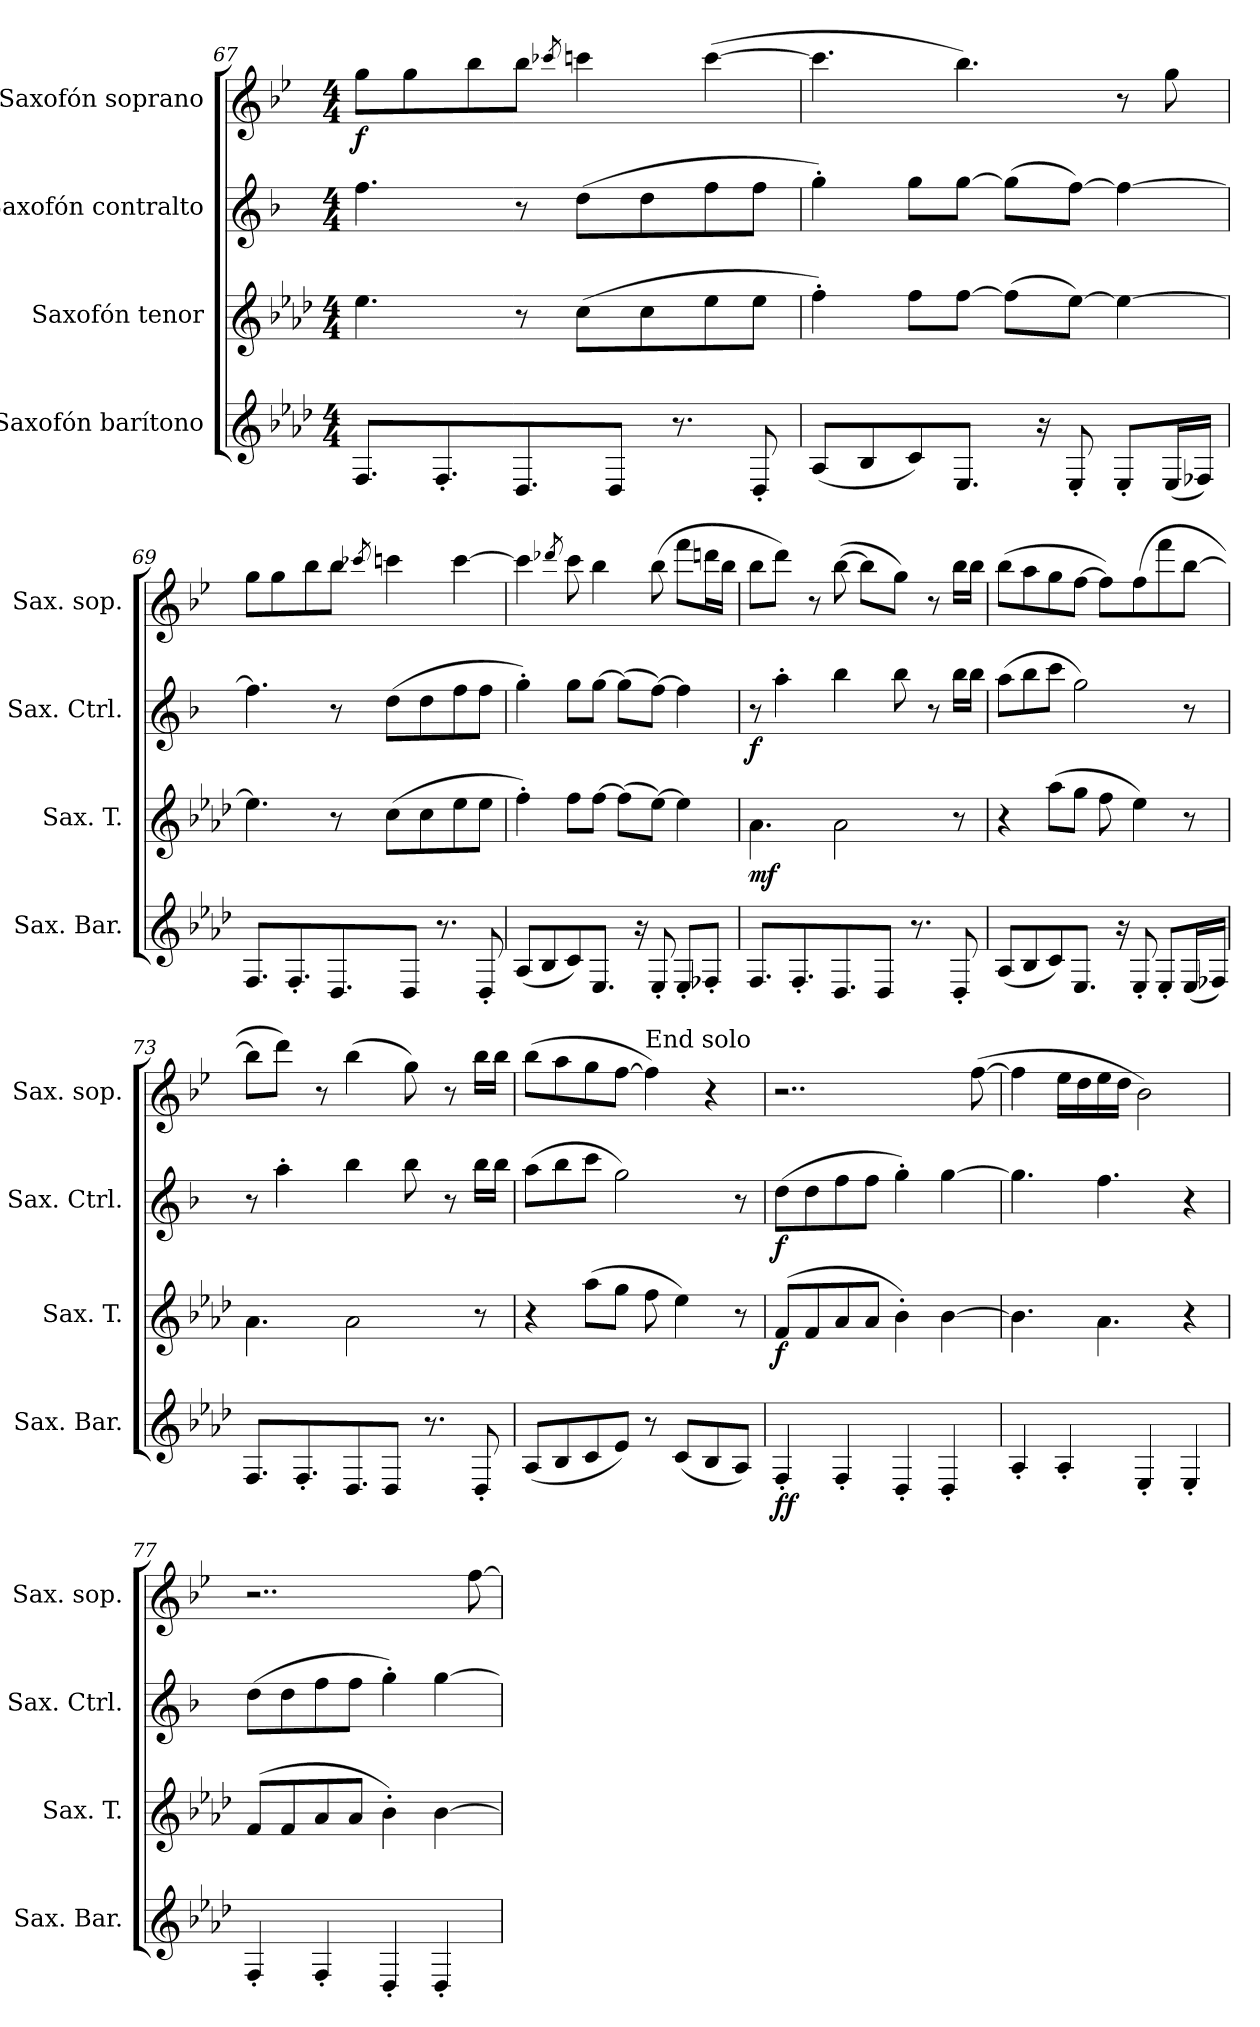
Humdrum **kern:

**kern	**dynam	**kern	**dynam	**kern	**dynam	**kern	**dynam
*part4	*part4	*part3	*part3	*part2	*part2	*part1	*part1
*staff4	*staff4	*staff3	*staff3	*staff2	*staff2	*staff1	*staff1
*I"Saxofón barítono	*	*I"Saxofón tenor	*	*I"Saxofón contralto	*	*I"Saxofón soprano	*
*I'Sax. Bar.	*	*I'Sax. T.	*	*I'Sax. Ctrl.	*	*I'Sax. sop.	*
*clefG2	*	*clefG2	*	*clefG2	*	*clefG2	*
*ITrd12c21	*	*ITrd8c14	*	*ITrd5c9	*	*ITrd1c2	*
*k[b-e-a-d-]	*	*k[b-e-a-d-]	*	*k[b-e-a-d-]	*	*k[b-e-a-d-]	*
*M4/4	*	*M4/4	*	*M4/4	*	*M4/4	*
=67	=67	=67	=67	=67	=67	=67	=67
!	!	!	!	!	!	!	!LO:DY:b
8.FF/L	.	4.e-\	.	4.a-\	.	8ff\L	f
.	.	.	.	.	.	8ff\	.
8.FF'/	.	.	.	.	.	.	.
.	.	.	.	.	.	8aa-\	.
8.DD-/	.	8r	.	8r	.	8aa-\J	.
.	.	.	.	.	.	8qbb--X/	.
.	.	(>8c\L	.	(>8f\L	.	4bb-X\	.
8DD-/J	.	.	.	.	.	.	.
.	.	8c\	.	8f\	.	.	.
8.r	.	.	.	.	.	.	.
.	.	8e-\	.	8a-\	.	(>[4bb-\	.
8DD-'/	.	8e-\J	.	8a-\J	.	.	.
!!LO:PB:g=z
=68	=68	=68	=68	=68	=68	=68	=68
(<8AA-/L	.	4f'\)	.	4b-'\)	.	4.bb-\]	.
8BB-/	.	.	.	.	.	.	.
8C/)	.	8f\L	.	8b-\L	.	.	.
8.EE-/J	.	[8f\J	.	[8b-\J	.	4.aa-\)	.
.	.	(>8f\L]	.	(>8b-\L]	.	.	.
16r	.	.	.	.	.	.	.
8EE-'/	.	[8e-\J)	.	[8a-\J)	.	.	.
8EE-'/L	.	4e-\_	.	4a-\_	.	8r	.
(<16EE-/L	.	.	.	.	.	8ff\	.
16FF-X/JJ)	.	.	.	.	.	.	.
=69	=69	=69	=69	=69	=69	=69	=69
8.FF/L	.	4.e-\]	.	4.a-\]	.	8ff\L	.
.	.	.	.	.	.	8ff\	.
8.FF'/	.	.	.	.	.	.	.
.	.	.	.	.	.	8aa-\	.
8.DD-/	.	8r	.	8r	.	8aa-\J	.
.	.	.	.	.	.	8qbb--X/	.
.	.	(>8c\L	.	(>8f\L	.	4bb-X\	.
8DD-/J	.	.	.	.	.	.	.
.	.	8c\	.	8f\	.	.	.
8.r	.	.	.	.	.	.	.
.	.	8e-\	.	8a-\	.	[4bb-\	.
8DD-'/	.	8e-\J	.	8a-\J	.	.	.
=70	=70	=70	=70	=70	=70	=70	=70
(<8AA-/L	.	4f'\)	.	4b-'\)	.	4bb-\]	.
8BB-/	.	.	.	.	.	.	.
.	.	.	.	.	.	8qccc-X/	.
8C/)	.	8f\L	.	8b-\L	.	8bb-\	.
8.EE-/J	.	[8f\J	.	[8b-\J	.	4aa-\	.
.	.	(>8f\L]	.	(>8b-\L]	.	.	.
16r	.	.	.	.	.	.	.
8EE-'/	.	[8e-\J)	.	[8a-\J)	.	(>8aa-\	.
8EE-'/L	.	4e-\]	.	4a-\]	.	8eee-\L	.
8FF-X'/J	.	.	.	.	.	16cccn\L	.
.	.	.	.	.	.	16aa-\JJ	.
!!LO:LB:g=z
=71	=71	=71	=71	=71	=71	=71	=71
!	!	!	!LO:DY:b	!	!LO:DY:b	!	!
8.FF/L	.	4.A-\	mf	8r	f	8aa-\L	.
.	.	.	.	4cc'\	.	8ccc\J)	.
8.FF'/	.	.	.	.	.	.	.
.	.	.	.	.	.	8r	.
8.DD-/	.	2A-\	.	4dd-\	.	(>[8aa-\	.
.	.	.	.	.	.	8aa-\L]	.
8DD-/J	.	.	.	.	.	.	.
.	.	.	.	8dd-\	.	8ff\J)	.
8.r	.	.	.	.	.	.	.
.	.	.	.	8r	.	8r	.
8DD-'/	.	8r	.	16dd-\LL	.	16aa-\LL	.
.	.	.	.	16dd-\JJ	.	16aa-\JJ	.
=72	=72	=72	=72	=72	=72	=72	=72
(<8AA-/L	.	4r	.	(>8cc\L	.	(>8aa-\L	.
8BB-/	.	.	.	8dd-\	.	8gg\	.
8C/)	.	(>8a-\L	.	8ee-\J	.	8ff\	.
8.EE-/J	.	8g\J	.	2b-\)	.	[8ee-\J	.
.	.	8f\	.	.	.	8ee-\L])	.
16r	.	.	.	.	.	.	.
8EE-'/	.	4e-\)	.	.	.	(>8ee-\	.
8EE-'/L	.	.	.	.	.	8eee-\	.
(<16EE-/L	.	8r	.	8r	.	[8aa-\J	.
16FF-X/JJ)	.	.	.	.	.	.	.
=73	=73	=73	=73	=73	=73	=73	=73
8.FF/L	.	4.A-\	.	8r	.	8aa-\L]	.
.	.	.	.	4cc'\	.	8ccc\J)	.
8.FF'/	.	.	.	.	.	.	.
.	.	.	.	.	.	8r	.
8.DD-/	.	2A-\	.	4dd-\	.	(>4aa-\	.
8DD-/J	.	.	.	.	.	.	.
.	.	.	.	8dd-\	.	8ff\)	.
8.r	.	.	.	.	.	.	.
.	.	.	.	8r	.	8r	.
8DD-'/	.	8r	.	16dd-\LL	.	16aa-\LL	.
.	.	.	.	16dd-\JJ	.	16aa-\JJ	.
!!LO:LB:g=z
=74	=74	=74	=74	=74	=74	=74	=74
(<8AA-/L	.	4r	.	(>8cc\L	.	(>8aa-\L	.
8BB-/	.	.	.	8dd-\	.	8gg\	.
8C/	.	(>8a-\L	.	8ee-\J	.	8ff\	.
8E-/J)	.	8g\J	.	2b-\)	.	[8ee-\J	.
!	!	!	!	!	!	!LO:TX:a:t=End solo	!
8r	.	8f\	.	.	.	4ee-\])	.
(<8C/L	.	4e-\)	.	.	.	.	.
8BB-/	.	.	.	.	.	4r	.
8AA-/J)	.	8r	.	8r	.	.	.
=75	=75	=75	=75	=75	=75	=75	=75
!	!LO:DY:b	!	!LO:DY:b	!	!LO:DY:b	!	!
4FF'/	ff	(>8F/L	f	(>8f\L	f	2..r	.
.	.	8F/	.	8f\	.	.	.
4FF'/	.	8A-/	.	8a-\	.	.	.
.	.	8A-/J	.	8a-\J	.	.	.
4DD-'/	.	4B-'\)	.	4b-'\)	.	.	.
4DD-'/	.	[4B-\	.	[4b-\	.	.	.
.	.	.	.	.	.	(>[8ee-\	.
=76	=76	=76	=76	=76	=76	=76	=76
4AA-'/	.	4.B-\]	.	4.b-\]	.	4ee-\]	.
4AA-'/	.	.	.	.	.	16dd-\LL	.
.	.	.	.	.	.	16cc\	.
.	.	4.A-\	.	4.a-\	.	16dd-\	.
.	.	.	.	.	.	16cc\JJ	.
4EE-'/	.	.	.	.	.	2a-\)	.
4EE-'/	.	4r	.	4r	.	.	.
=77	=77	=77	=77	=77	=77	=77	=77
4FF'/	.	(>8F/L	.	(>8f\L	.	2..r	.
.	.	8F/	.	8f\	.	.	.
4FF'/	.	8A-/	.	8a-\	.	.	.
.	.	8A-/J	.	8a-\J	.	.	.
4DD-'/	.	4B-'\)	.	4b-'\)	.	.	.
4DD-'/	.	[4B-\	.	[4b-\	.	.	.
.	.	.	.	.	.	[8ee-\	.
=	=	=	=	=	=	=	=
*-	*-	*-	*-	*-	*-	*-	*-
